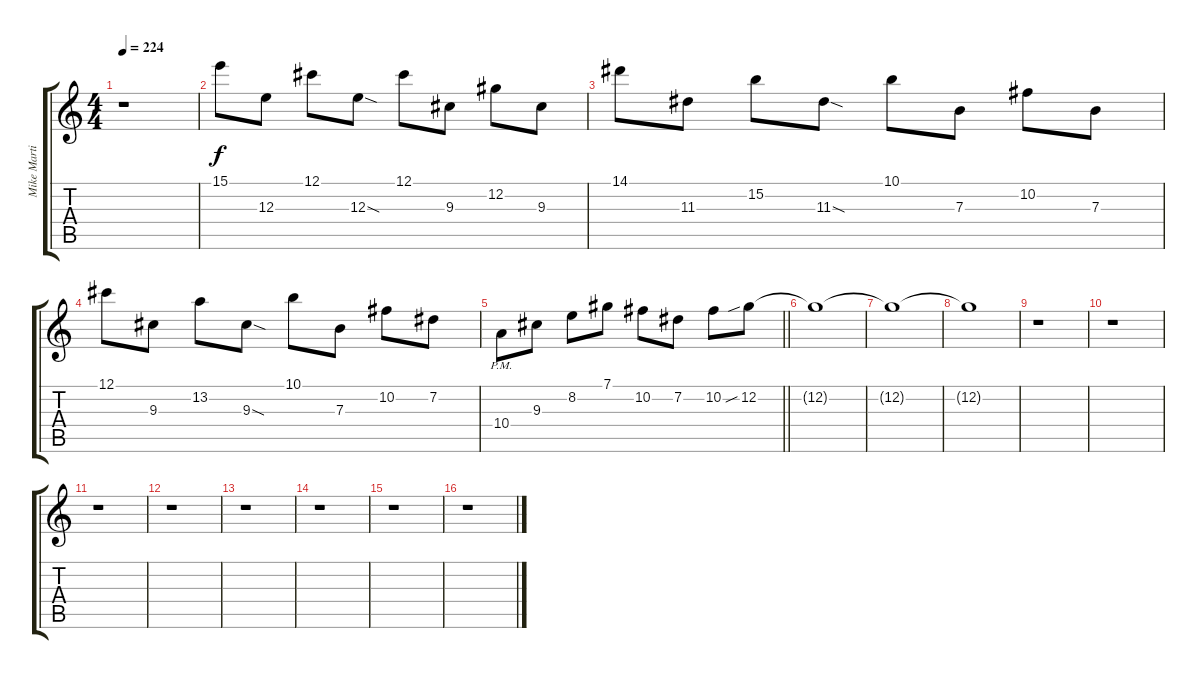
\track ("Mike Martin Lead" "Mike Marti") {instrument distortionguitar}
\staff {score tabs}
\tuning (Db4 Ab3 E3 B2 Gb2 Db2) {hide}
\ts (4 4)
\tempo 224
\clef g2
\ks c
r.1{dy f} |
15.1.8 12.3.8 12.1.8 12.3{sod}.8 12.1.8 9.3.8 12.2.8 9.3.8 |
14.1.8 11.3.8 15.2.8 11.3{sod}.8 10.1.8 7.3.8 10.2.8 7.3.8 |
12.1.8 9.3.8 13.2.8 9.3{sod}.8 10.1.8 7.3.8 10.2.8 7.2.8 |
\barLineRight lightlight
10.4{pm}.8 9.3.8 8.2.8 7.1.8 10.2.8 7.2.8 10.2.8 12.2{sib}.8 |
12.2{t}.1 |
12.2{t}.1 |
12.2{t}.1 |
r.1 |
r.1 |
r.1 |
r.1 |
r.1 |
r.1 |
r.1 |
r.1
